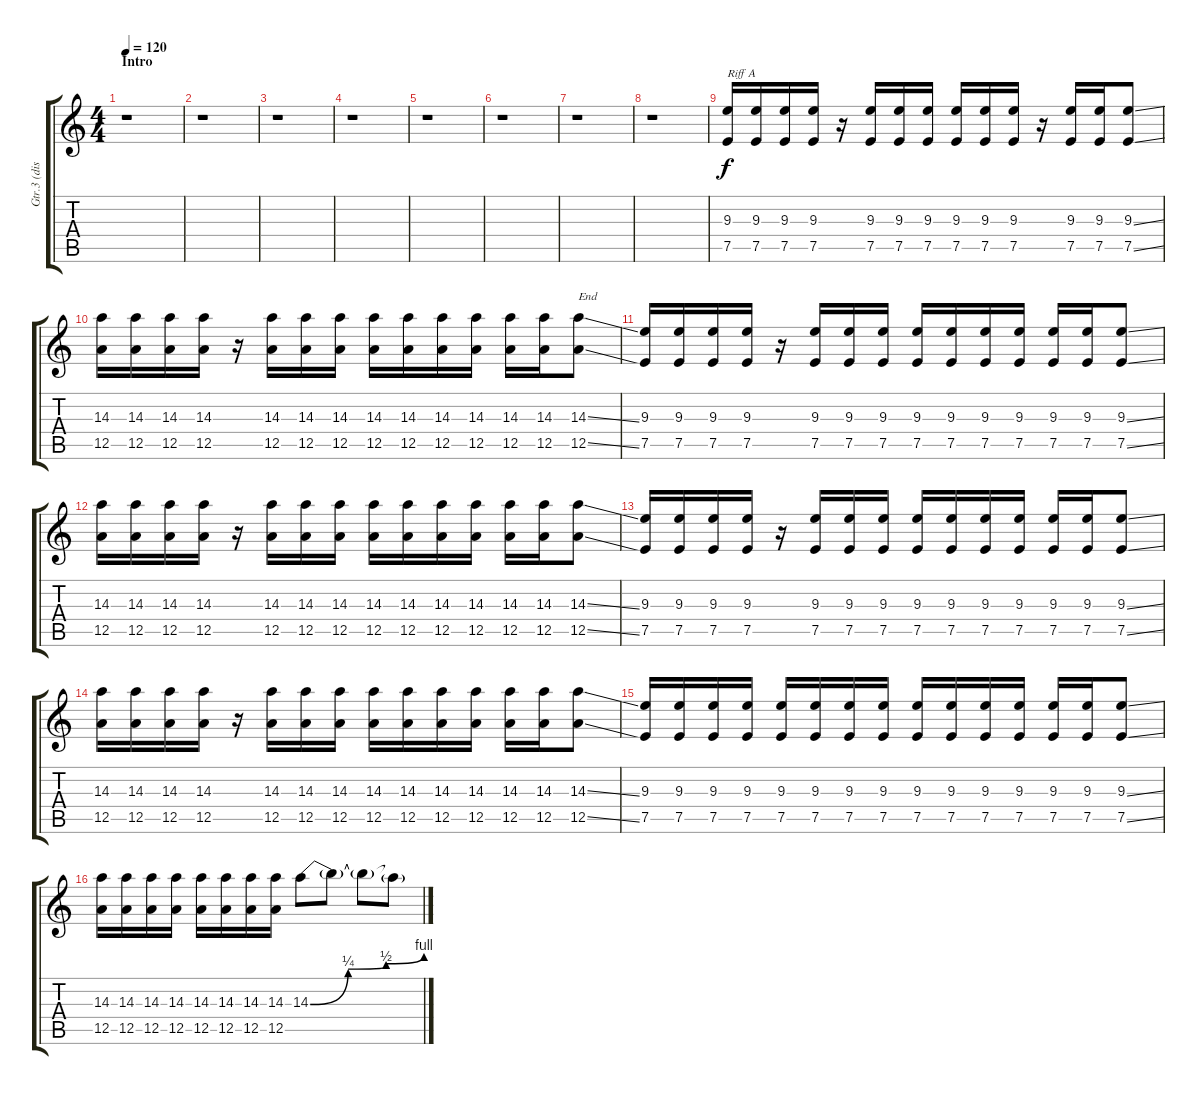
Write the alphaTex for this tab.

\track ("Gtr.3 (dist.)" "Gtr.3 (dis") {instrument overdrivenguitar}
\staff {score tabs}
\tuning (E4 B3 G3 D3 A2 E2) {hide}
\ts (4 4)
\section ("" "Intro")
\tempo 120
\clef g2
\ks c
r.1{dy f instrument overdrivenguitar} |
r.1 |
r.1 |
r.1 |
r.1 |
r.1 |
r.1 |
r.1 |
(9.3 7.5).16{txt "Riff A"} (9.3 7.5).16 (9.3 7.5).16 (9.3 7.5).16 r.16 (9.3 7.5).16 (9.3 7.5).16 (9.3 7.5).16 (9.3 7.5).16 (9.3 7.5).16 (9.3 7.5).16 r.16 (9.3 7.5).16 (9.3 7.5).16 (9.3{ss} 7.5{ss}).8 |
(14.3 12.5).16 (14.3 12.5).16 (14.3 12.5).16 (14.3 12.5).16 r.16 (14.3 12.5).16 (14.3 12.5).16 (14.3 12.5).16 (14.3 12.5).16 (14.3 12.5).16 (14.3 12.5).16 (14.3 12.5).16 (14.3 12.5).16 (14.3 12.5).16 (14.3{ss} 12.5{ss}).8{txt "End"} |
(9.3 7.5).16 (9.3 7.5).16 (9.3 7.5).16 (9.3 7.5).16 r.16 (9.3 7.5).16 (9.3 7.5).16 (9.3 7.5).16 (9.3 7.5).16 (9.3 7.5).16 (9.3 7.5).16 (9.3 7.5).16 (9.3 7.5).16 (9.3 7.5).16 (9.3{ss} 7.5{ss}).8 |
(14.3 12.5).16 (14.3 12.5).16 (14.3 12.5).16 (14.3 12.5).16 r.16 (14.3 12.5).16 (14.3 12.5).16 (14.3 12.5).16 (14.3 12.5).16 (14.3 12.5).16 (14.3 12.5).16 (14.3 12.5).16 (14.3 12.5).16 (14.3 12.5).16 (14.3{ss} 12.5{ss}).8 |
(9.3 7.5).16 (9.3 7.5).16 (9.3 7.5).16 (9.3 7.5).16 r.16 (9.3 7.5).16 (9.3 7.5).16 (9.3 7.5).16 (9.3 7.5).16 (9.3 7.5).16 (9.3 7.5).16 (9.3 7.5).16 (9.3 7.5).16 (9.3 7.5).16 (9.3{ss} 7.5{ss}).8 |
(14.3 12.5).16 (14.3 12.5).16 (14.3 12.5).16 (14.3 12.5).16 r.16 (14.3 12.5).16 (14.3 12.5).16 (14.3 12.5).16 (14.3 12.5).16 (14.3 12.5).16 (14.3 12.5).16 (14.3 12.5).16 (14.3 12.5).16 (14.3 12.5).16 (14.3{ss} 12.5{ss}).8 |
(9.3 7.5).16 (9.3 7.5).16 (9.3 7.5).16 (9.3 7.5).16 (9.3 7.5).16 (9.3 7.5).16 (9.3 7.5).16 (9.3 7.5).16 (9.3 7.5).16 (9.3 7.5).16 (9.3 7.5).16 (9.3 7.5).16 (9.3 7.5).16 (9.3 7.5).16 (9.3{ss} 7.5{ss}).8 |
(14.3 12.5).16 (14.3 12.5).16 (14.3 12.5).16 (14.3 12.5).16 (14.3 12.5).16 (14.3 12.5).16 (14.3 12.5).16 (14.3 12.5).16 14.3{be (custom 0 0 20 1 40 2 60 4)}.8 14.3{t}.8 14.3{t}.8 14.3{t}.8
